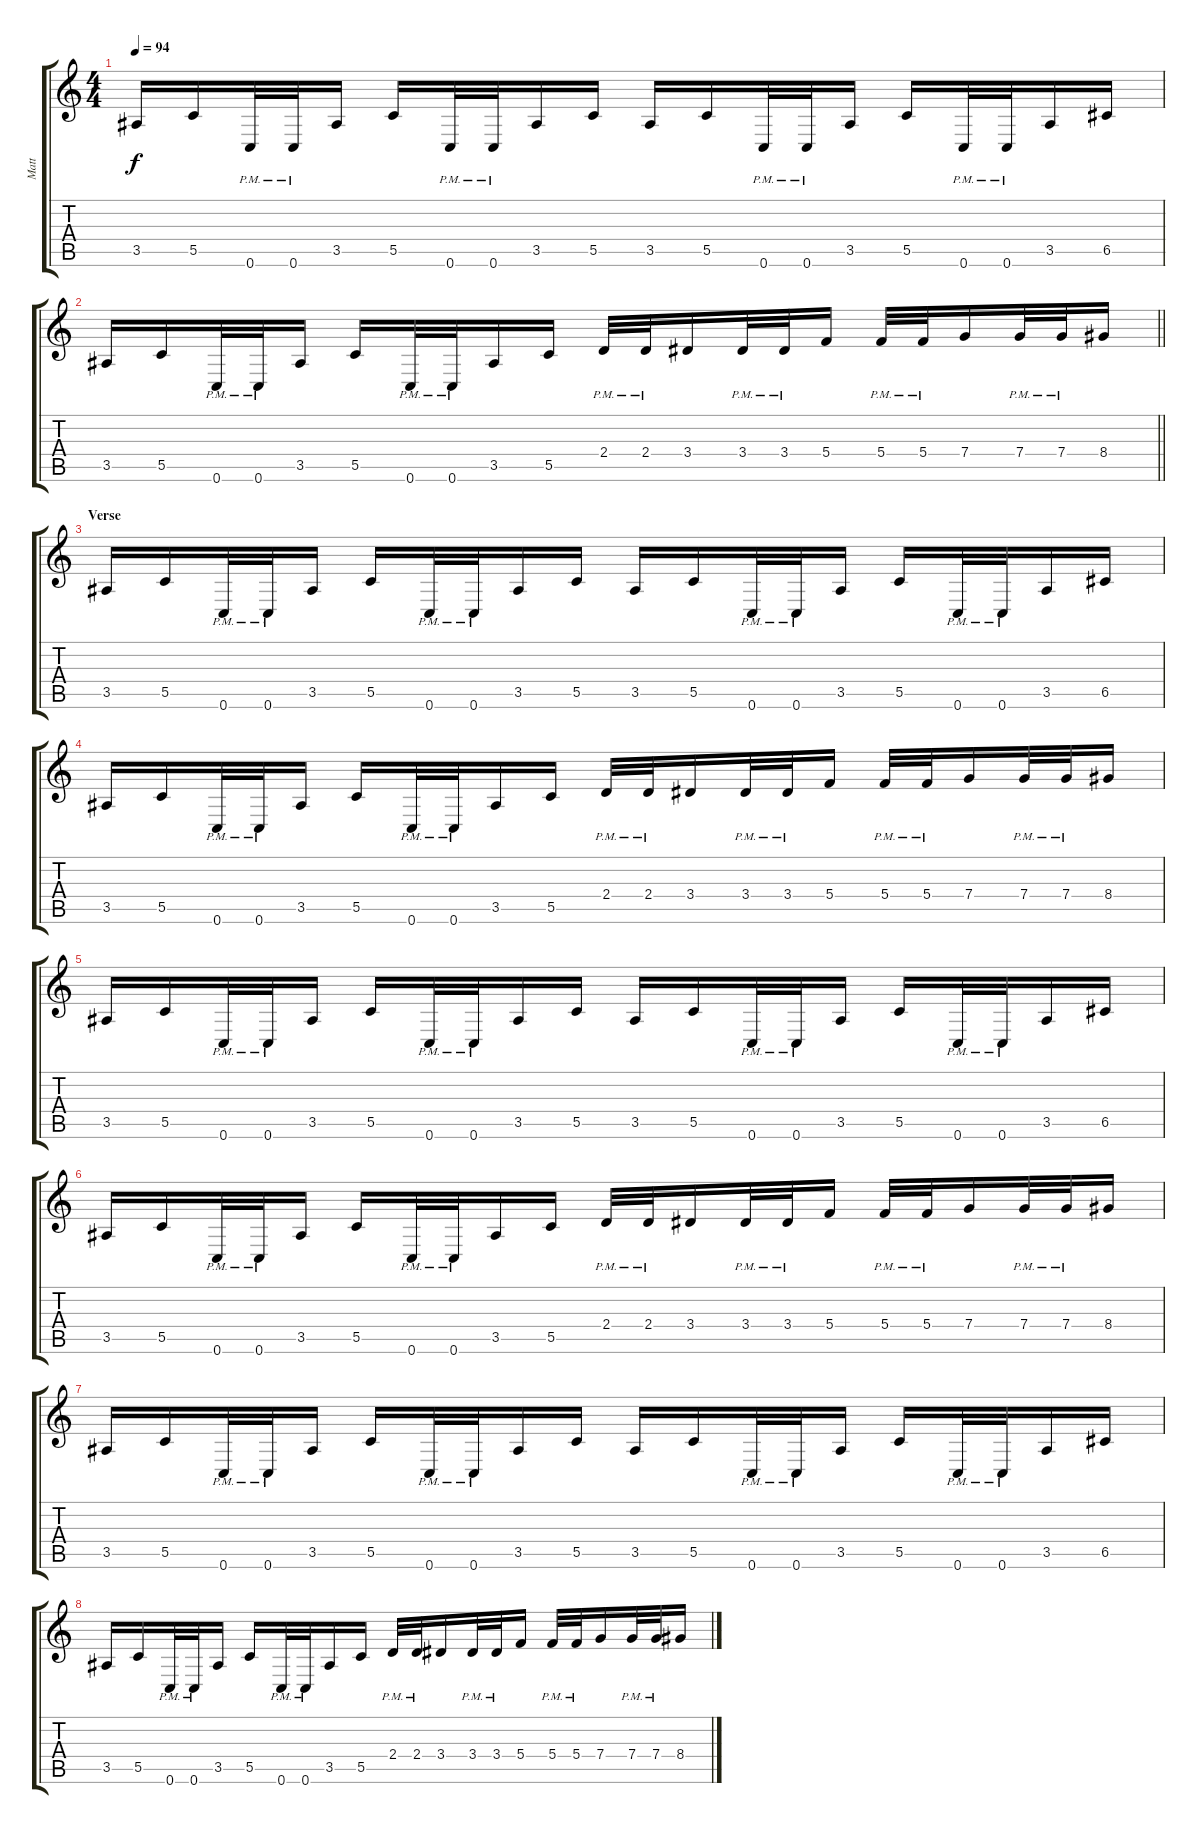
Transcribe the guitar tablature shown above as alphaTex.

\track ("Matt" "Matt") {instrument distortionguitar}
\staff {score tabs}
\tuning (D4 A3 F3 C3 G2 C2) {hide}
\ts (4 4)
\tempo 94
\clef g2
\ks c
3.5.16{dy f} 5.5.16 0.6{pm}.32 0.6{pm}.32 3.5.16 5.5.16 0.6{pm}.32 0.6{pm}.32 3.5.16 5.5.16 3.5.16 5.5.16 0.6{pm}.32 0.6{pm}.32 3.5.16 5.5.16 0.6{pm}.32 0.6{pm}.32 3.5.16 6.5.16 |
\barLineRight lightlight
3.5.16 5.5.16 0.6{pm}.32 0.6{pm}.32 3.5.16 5.5.16 0.6{pm}.32 0.6{pm}.32 3.5.16 5.5.16 2.4{pm}.32 2.4{pm}.32 3.4.16 3.4{pm}.32 3.4{pm}.32 5.4.16 5.4{pm}.32 5.4{pm}.32 7.4.16 7.4{pm}.32 7.4{pm}.32 8.4.16 |
\section ("" "Verse")
3.5.16 5.5.16 0.6{pm}.32 0.6{pm}.32 3.5.16 5.5.16 0.6{pm}.32 0.6{pm}.32 3.5.16 5.5.16 3.5.16 5.5.16 0.6{pm}.32 0.6{pm}.32 3.5.16 5.5.16 0.6{pm}.32 0.6{pm}.32 3.5.16 6.5.16 |
3.5.16 5.5.16 0.6{pm}.32 0.6{pm}.32 3.5.16 5.5.16 0.6{pm}.32 0.6{pm}.32 3.5.16 5.5.16 2.4{pm}.32 2.4{pm}.32 3.4.16 3.4{pm}.32 3.4{pm}.32 5.4.16 5.4{pm}.32 5.4{pm}.32 7.4.16 7.4{pm}.32 7.4{pm}.32 8.4.16 |
3.5.16 5.5.16 0.6{pm}.32 0.6{pm}.32 3.5.16 5.5.16 0.6{pm}.32 0.6{pm}.32 3.5.16 5.5.16 3.5.16 5.5.16 0.6{pm}.32 0.6{pm}.32 3.5.16 5.5.16 0.6{pm}.32 0.6{pm}.32 3.5.16 6.5.16 |
3.5.16 5.5.16 0.6{pm}.32 0.6{pm}.32 3.5.16 5.5.16 0.6{pm}.32 0.6{pm}.32 3.5.16 5.5.16 2.4{pm}.32 2.4{pm}.32 3.4.16 3.4{pm}.32 3.4{pm}.32 5.4.16 5.4{pm}.32 5.4{pm}.32 7.4.16 7.4{pm}.32 7.4{pm}.32 8.4.16 |
3.5.16 5.5.16 0.6{pm}.32 0.6{pm}.32 3.5.16 5.5.16 0.6{pm}.32 0.6{pm}.32 3.5.16 5.5.16 3.5.16 5.5.16 0.6{pm}.32 0.6{pm}.32 3.5.16 5.5.16 0.6{pm}.32 0.6{pm}.32 3.5.16 6.5.16 |
3.5.16 5.5.16 0.6{pm}.32 0.6{pm}.32 3.5.16 5.5.16 0.6{pm}.32 0.6{pm}.32 3.5.16 5.5.16 2.4{pm}.32 2.4{pm}.32 3.4.16 3.4{pm}.32 3.4{pm}.32 5.4.16 5.4{pm}.32 5.4{pm}.32 7.4.16 7.4{pm}.32 7.4{pm}.32 8.4.16
